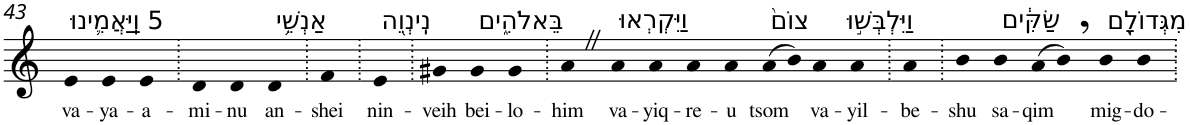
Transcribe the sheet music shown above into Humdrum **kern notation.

**kern	**text
*part1	*part1
*staff1	*staff1
*I"Piano	*
*I'Pno	*
!!LO:PB:g=z
*clefG2	*
*k[]	*
=43	=43
!LO:TX:a:t=5 וַֽיַּאֲמִ֛ינוּ	!
!	!LO:LY:b
4e	va-
!	!LO:LY:b
4e	-ya-
!	!LO:LY:b
4e	-a-
=44.	=44.
!	!LO:LY:b
4d	-mi-
!	!LO:LY:b
4d	-nu
!LO:TX:a:t=אַנְשֵׁ֥י	!
!	!LO:LY:b
4d	an-
=45.	=45.
!	!LO:LY:b
4f	-shei
=46.	=46.
!LO:TX:a:t=נִֽינְוֵ֖ה	!
!	!LO:LY:b
4e	nin-
=47.	=47.
!	!LO:LY:b
4g#X	-veih
!LO:TX:a:t=בֵּאלֹהִ֑ים	!
!	!LO:LY:b
4g#	bei-
!	!LO:LY:b
4g#	-lo-
=48.	=48.
!	!LO:LY:b
4aZ	-him
!LO:TX:a:t=וַיִּקְרְאוּ	!
!	!LO:LY:b
4a	va-
!	!LO:LY:b
4a	-yiq-
!	!LO:LY:b
4a	-re-
!	!LO:LY:b
4a	-u
!LO:TX:a:t=צוֹם֙	!
!	!LO:LY:b
(>8a	tsom
8b)	.
!LO:TX:a:t=וַיִּלְבְּשׁ֣וּ	!
!	!LO:LY:b
4a	va-
!	!LO:LY:b
4a	-yil-
=49.	=49.
!	!LO:LY:b
4a	-be-
=50.	=50.
!	!LO:LY:b
4b	-shu
!LO:TX:a:t=שַׂקִּ֔ים	!
!	!LO:LY:b
4b	sa-
!	!LO:LY:b
(>8a	-qim
8b,)	.
!LO:TX:a:t=מִגְּדוֹלָ֖ם	!
!	!LO:LY:b
4b	mig-
!	!LO:LY:b
4b	-do-
=.	=.
*-	*-
